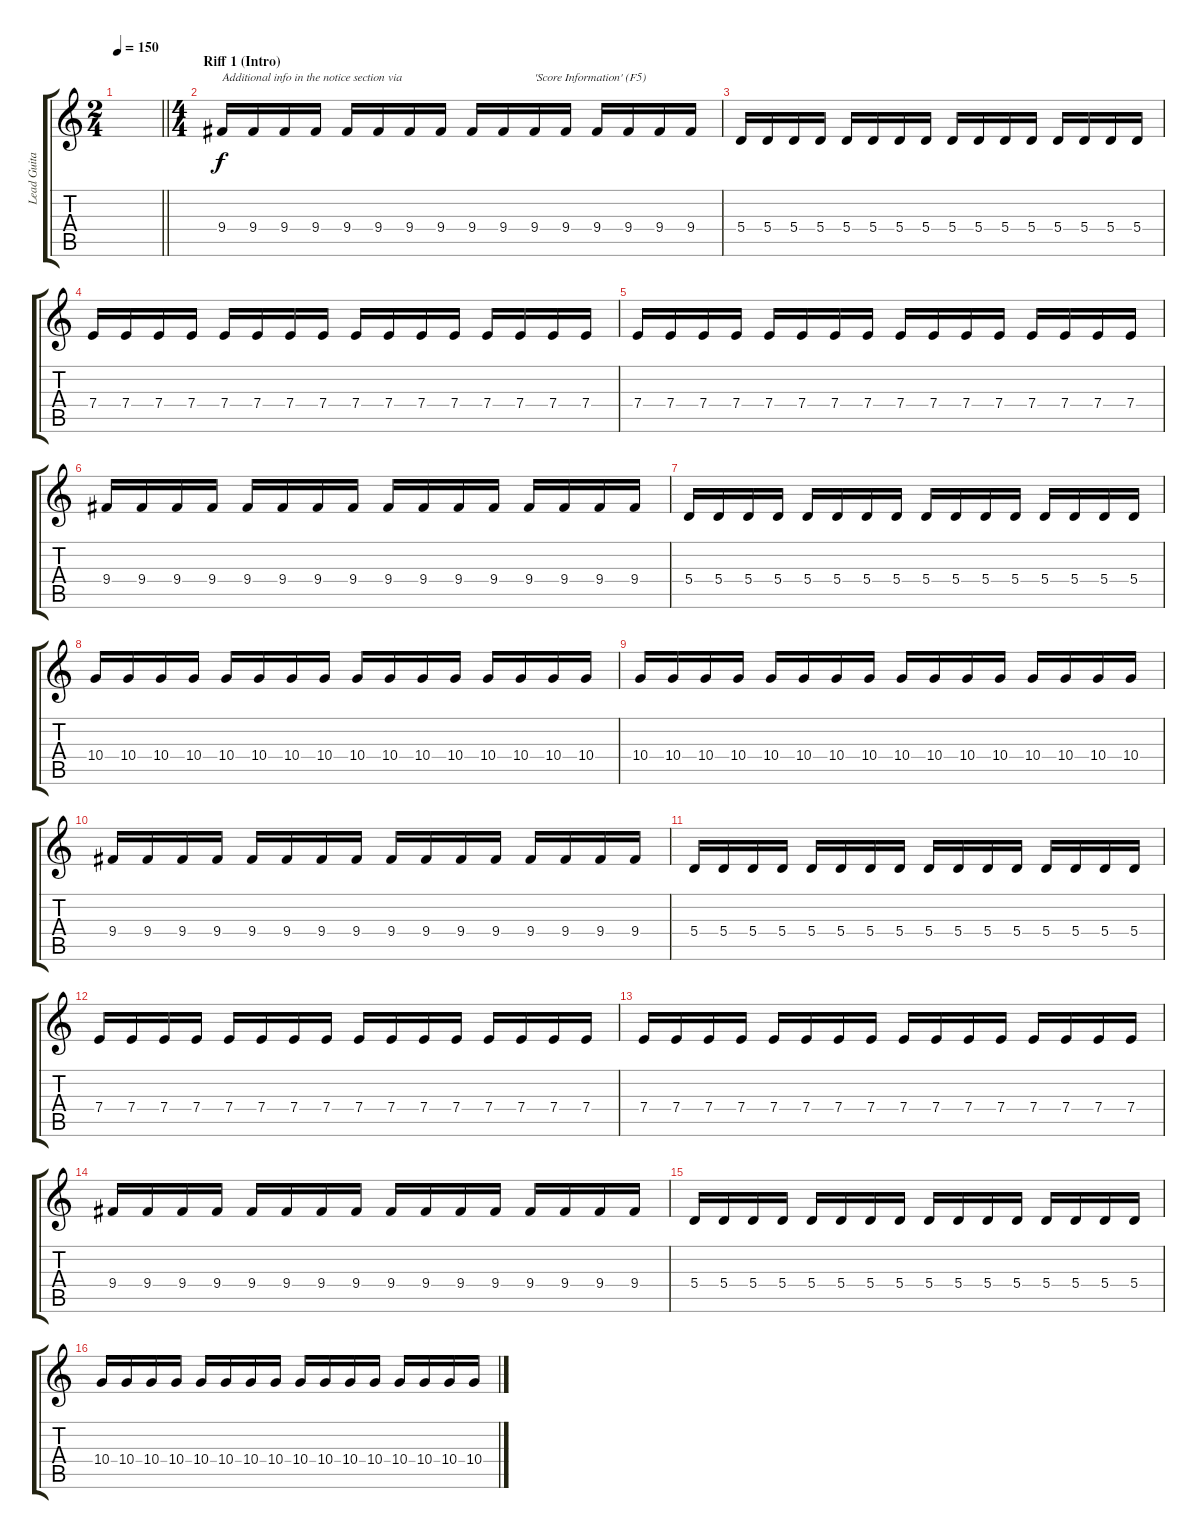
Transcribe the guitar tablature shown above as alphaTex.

\track ("Lead Guitar" "Lead Guita") {instrument distortionguitar}
\staff {score tabs}
\tuning (B3 Gb3 D3 A2 E2 B1) {hide}
\ts (2 4)
\tempo 150
\clef g2
\barLineRight lightlight
\ks c
|
\ts (4 4)
\section ("" "Riff 1 (Intro)")
9.4.16{txt "Additional info in the notice section via"} 9.4.16 9.4.16 9.4.16 9.4.16 9.4.16 9.4.16 9.4.16 9.4.16 9.4.16 9.4.16{txt "'Score Information' (F5)"} 9.4.16 9.4.16 9.4.16 9.4.16 9.4.16 |
5.4.16{txt ""} 5.4.16 5.4.16 5.4.16 5.4.16 5.4.16 5.4.16 5.4.16 5.4.16{txt ""} 5.4.16 5.4.16 5.4.16 5.4.16 5.4.16 5.4.16 5.4.16 |
7.4.16 7.4.16 7.4.16 7.4.16 7.4.16 7.4.16 7.4.16 7.4.16 7.4.16 7.4.16 7.4.16 7.4.16 7.4.16 7.4.16 7.4.16 7.4.16 |
7.4.16 7.4.16 7.4.16 7.4.16 7.4.16 7.4.16 7.4.16 7.4.16 7.4.16 7.4.16 7.4.16 7.4.16 7.4.16 7.4.16 7.4.16 7.4.16 |
9.4.16 9.4.16 9.4.16 9.4.16 9.4.16 9.4.16 9.4.16 9.4.16 9.4.16 9.4.16 9.4.16 9.4.16 9.4.16 9.4.16 9.4.16 9.4.16 |
5.4.16 5.4.16 5.4.16 5.4.16 5.4.16 5.4.16 5.4.16 5.4.16 5.4.16 5.4.16 5.4.16 5.4.16 5.4.16 5.4.16 5.4.16 5.4.16 |
10.4.16 10.4.16 10.4.16 10.4.16 10.4.16 10.4.16 10.4.16 10.4.16 10.4.16 10.4.16 10.4.16 10.4.16 10.4.16 10.4.16 10.4.16 10.4.16 |
10.4.16 10.4.16 10.4.16 10.4.16 10.4.16 10.4.16 10.4.16 10.4.16 10.4.16 10.4.16 10.4.16 10.4.16 10.4.16 10.4.16 10.4.16 10.4.16 |
9.4.16 9.4.16 9.4.16 9.4.16 9.4.16 9.4.16 9.4.16 9.4.16 9.4.16 9.4.16 9.4.16 9.4.16 9.4.16 9.4.16 9.4.16 9.4.16 |
5.4.16 5.4.16 5.4.16 5.4.16 5.4.16 5.4.16 5.4.16 5.4.16 5.4.16 5.4.16 5.4.16 5.4.16 5.4.16 5.4.16 5.4.16 5.4.16 |
7.4.16 7.4.16 7.4.16 7.4.16 7.4.16 7.4.16 7.4.16 7.4.16 7.4.16 7.4.16 7.4.16 7.4.16 7.4.16 7.4.16 7.4.16 7.4.16 |
7.4.16 7.4.16 7.4.16 7.4.16 7.4.16 7.4.16 7.4.16 7.4.16 7.4.16 7.4.16 7.4.16 7.4.16 7.4.16 7.4.16 7.4.16 7.4.16 |
9.4.16 9.4.16 9.4.16 9.4.16 9.4.16 9.4.16 9.4.16 9.4.16 9.4.16 9.4.16 9.4.16 9.4.16 9.4.16 9.4.16 9.4.16 9.4.16 |
5.4.16 5.4.16 5.4.16 5.4.16 5.4.16 5.4.16 5.4.16 5.4.16 5.4.16 5.4.16 5.4.16 5.4.16 5.4.16 5.4.16 5.4.16 5.4.16 |
10.4.16 10.4.16 10.4.16 10.4.16 10.4.16 10.4.16 10.4.16 10.4.16 10.4.16 10.4.16 10.4.16 10.4.16 10.4.16 10.4.16 10.4.16 10.4.16
